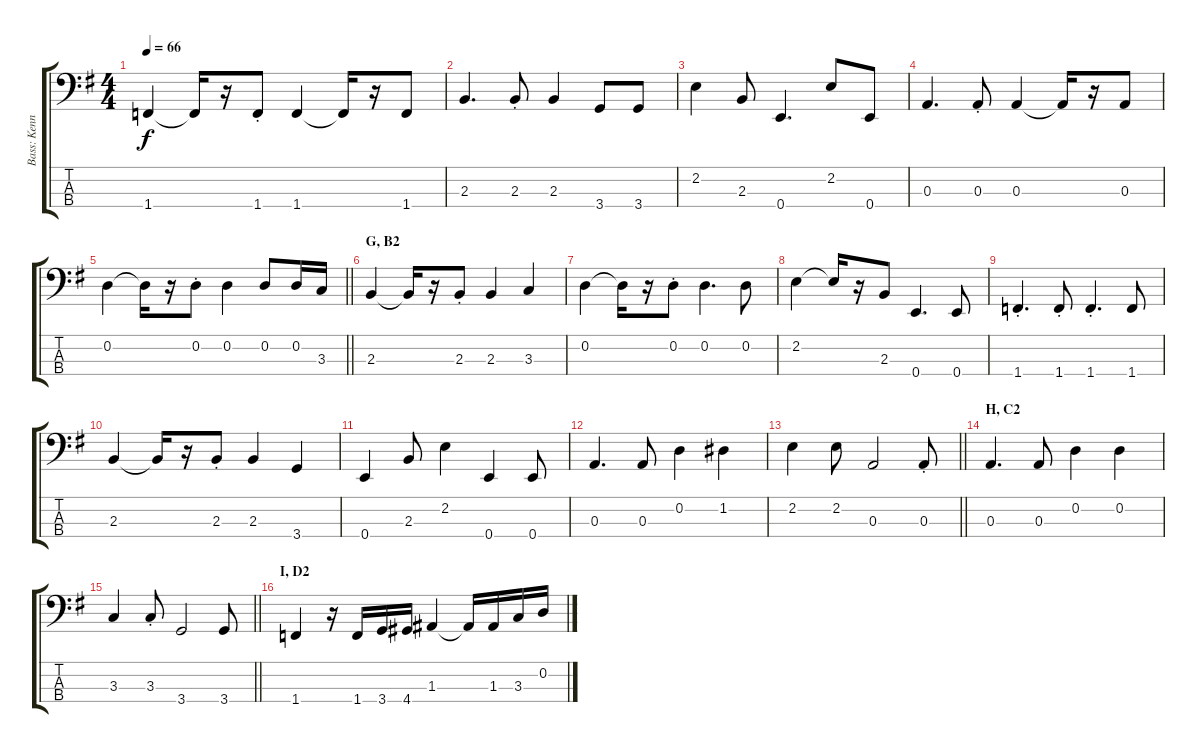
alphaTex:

\track ("Bass: Kenny Passarelli?" "Bass: Kenn") {instrument fretlessbass}
\staff {score tabs}
\tuning (G2 D2 A1 E1) {hide}
\ts (4 4)
\tempo 66
\clef f4
\ks g
1.4.4{dy f} 1.4{t}.16 r.16 1.4{st}.8 1.4.4 1.4{t}.16 r.16 1.4.8 |
2.3.4{d} 2.3{st}.8 2.3.4 3.4.8 3.4.8 |
2.2.4 2.3.8 0.4.4{d} 2.2.8 0.4.8 |
0.3.4{d} 0.3{st}.8 0.3.4 0.3{t}.16 r.16 0.3.8 |
\barLineRight lightlight
0.2.4 0.2{t}.16 r.16 0.2{st}.8 0.2.4 0.2.8 0.2.16 3.3.16 |
\section ("" "G, B2")
2.3.4 2.3{t}.16 r.16 2.3{st}.8 2.3.4 3.3.4 |
0.2.4 0.2{t}.16 r.16 0.2{st}.8 0.2.4{d} 0.2.8 |
2.2.4 2.2{t}.16 r.16 2.3.8 0.4.4{d} 0.4.8 |
1.4{st}.4{d} 1.4{st}.8 1.4{st}.4{d} 1.4.8 |
2.3.4 2.3{t}.16 r.16 2.3{st}.8 2.3.4 3.4.4 |
0.4.4 2.3.8 2.2.4 0.4.4 0.4.8 |
0.3.4{d} 0.3.8 0.2.4 1.2.4 |
\barLineRight lightlight
2.2.4 2.2.8 0.3.2 0.3{st}.8 |
\section ("" "H, C2")
0.3.4{d} 0.3.8 0.2.4 0.2.4 |
\barLineRight lightlight
3.3.4 3.3{st}.8 3.4.2 3.4.8 |
\section ("" "I, D2")
1.4.4 r.16 1.4.16 3.4.16 4.4.16 1.3.4 1.3{t}.16 1.3.16 3.3.16 0.2.16
